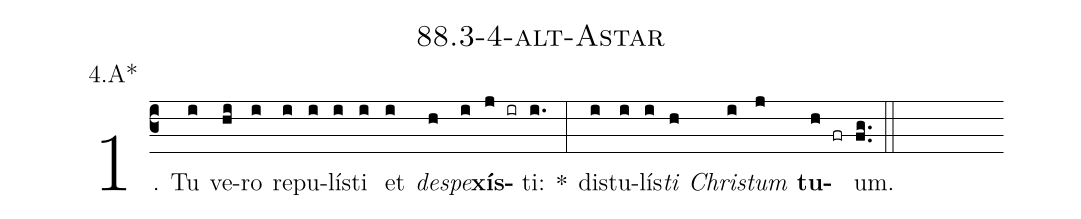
name: 88.3-4-alt-Astar;
annotation: 4.A*;
%%
(c3)1. Tu(i) ve(hi)ro(i) re(i)pu(i)lís(i)ti(i) et(i) <i>de</i>(h)<i>spe</i>(i)<b>xís</b>(j ir)ti:(i.) *(:) dis(i)tu(i)lís(i)<i>ti</i>(h) <i>Chris</i>(i)<i>tum</i>(j) <b>tu</b>(h fr)um.(fg..) (::)


%E(i) u(h) o(i) u(j) a(h) e.(fg..) (::)
